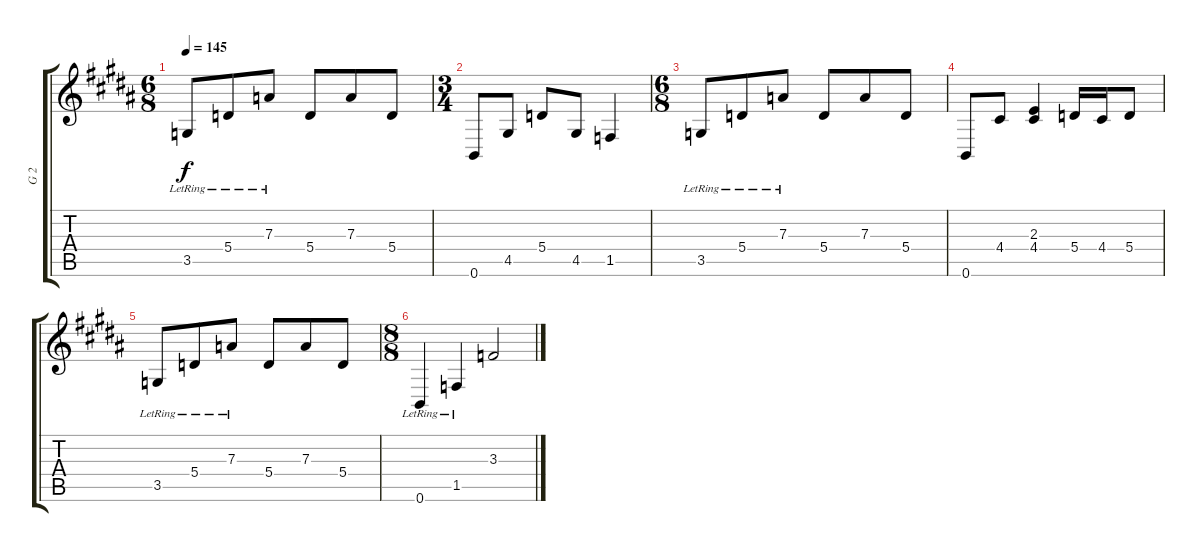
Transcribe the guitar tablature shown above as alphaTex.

\track ("G 2" "G 2") {instrument acousticguitarsteel}
\staff {score tabs}
\tuning (B3 Gb3 D3 A2 E2 B1) {hide}
\ts (6 8)
\tempo 145
\clef g2
\ks g#minor
3.5{lr}.8{dy f} 5.4{lr}.8 7.3{lr}.8 5.4.8 7.3.8 5.4.8 |
\ts (3 4)
0.6.8 4.5.8 5.4.8 4.5.8 1.5.4 |
\ts (6 8)
3.5{lr}.8 5.4{lr}.8 7.3{lr}.8 5.4.8 7.3.8 5.4.8 |
0.6.8 4.4.8 (2.3 4.4).4 5.4.16 4.4.16 5.4.8 |
3.5{lr}.8 5.4{lr}.8 7.3{lr}.8 5.4.8 7.3.8 5.4.8 |
\ts (8 8)
0.6{lr}.4 1.5{lr}.4 3.3.2
